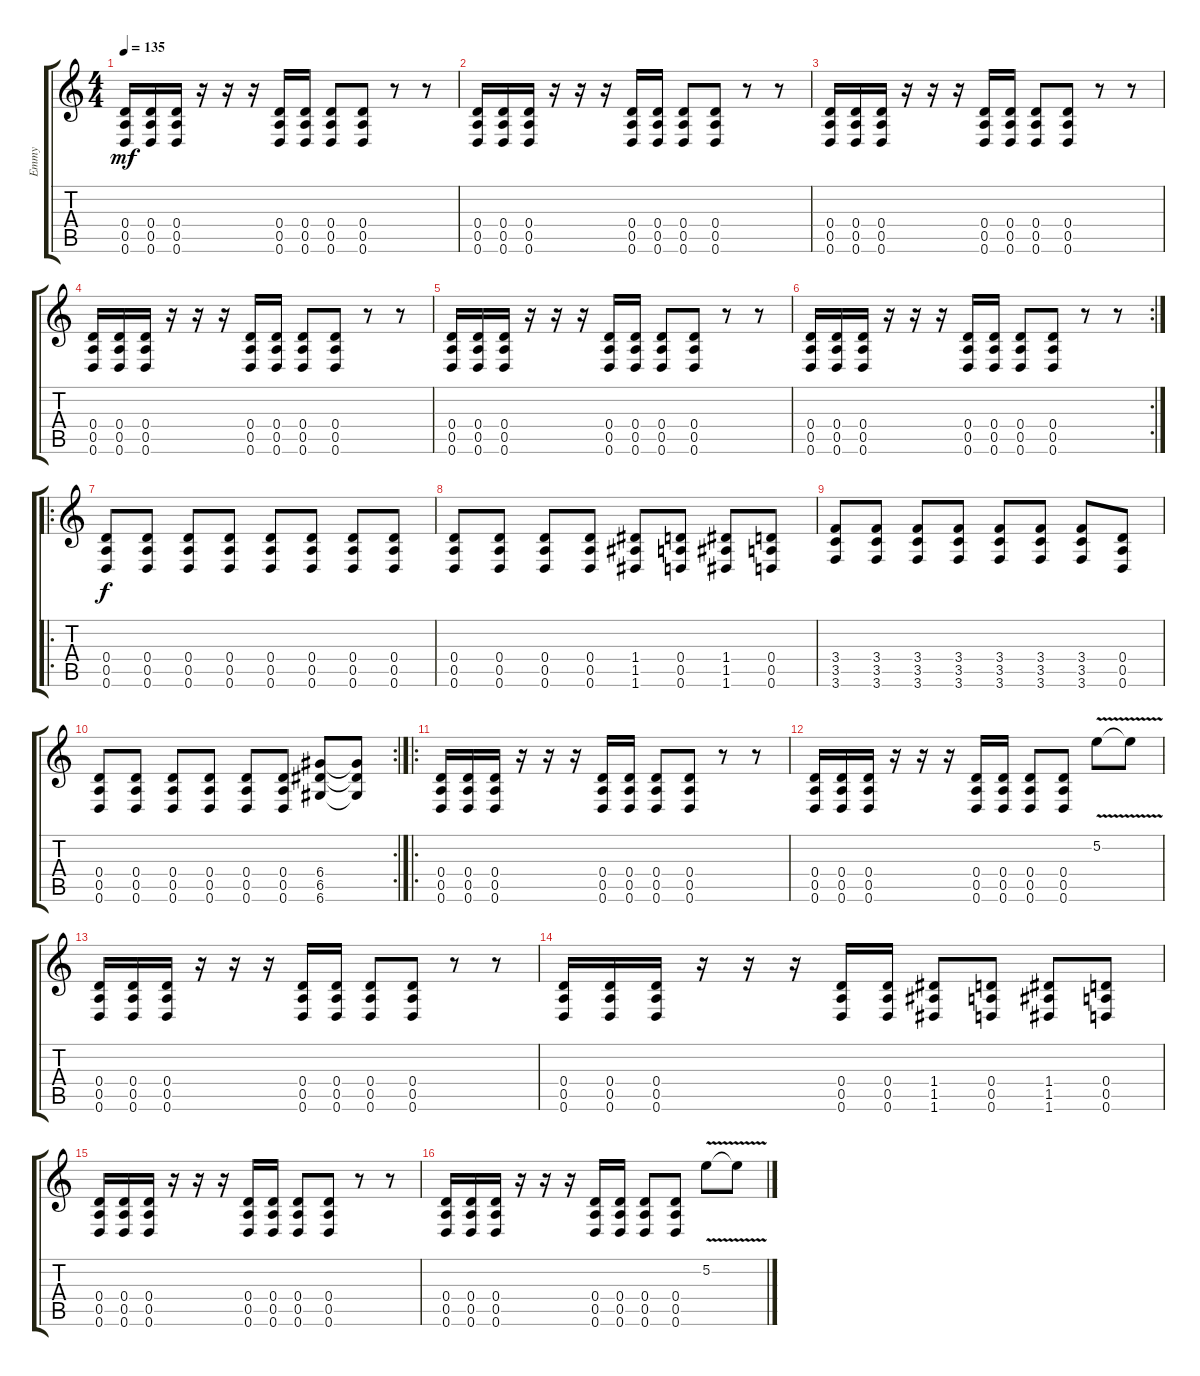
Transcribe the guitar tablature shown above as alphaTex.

\track ("Emmy" "Emmy") {instrument distortionguitar}
\staff {score tabs}
\tuning (E4 B3 G3 D3 A2 D2) {hide}
\ts (4 4)
\tempo 135
\clef g2
\ks c
(0.4 0.5 0.6).16{dy mf} (0.4 0.5 0.6).16 (0.4 0.5 0.6).16 r.16 r.16 r.16 (0.4 0.5 0.6).16 (0.4 0.5 0.6).16 (0.4 0.5 0.6).8 (0.4 0.5 0.6).8 r.8 r.8 |
(0.4 0.5 0.6).16 (0.4 0.5 0.6).16 (0.4 0.5 0.6).16 r.16 r.16 r.16 (0.4 0.5 0.6).16 (0.4 0.5 0.6).16 (0.4 0.5 0.6).8 (0.4 0.5 0.6).8 r.8 r.8 |
(0.4 0.5 0.6).16{balance 0} (0.4 0.5 0.6).16 (0.4 0.5 0.6).16 r.16 r.16 r.16 (0.4 0.5 0.6).16 (0.4 0.5 0.6).16 (0.4 0.5 0.6).8 (0.4 0.5 0.6).8 r.8 r.8 |
(0.4 0.5 0.6).16 (0.4 0.5 0.6).16 (0.4 0.5 0.6).16 r.16 r.16 r.16 (0.4 0.5 0.6).16 (0.4 0.5 0.6).16 (0.4 0.5 0.6).8 (0.4 0.5 0.6).8 r.8 r.8 |
(0.4 0.5 0.6).16 (0.4 0.5 0.6).16 (0.4 0.5 0.6).16 r.16 r.16 r.16 (0.4 0.5 0.6).16 (0.4 0.5 0.6).16 (0.4 0.5 0.6).8 (0.4 0.5 0.6).8 r.8 r.8 |
\rc 2
(0.4 0.5 0.6).16 (0.4 0.5 0.6).16 (0.4 0.5 0.6).16 r.16 r.16 r.16 (0.4 0.5 0.6).16 (0.4 0.5 0.6).16 (0.4 0.5 0.6).8 (0.4 0.5 0.6).8 r.8 r.8 |
\ro
(0.4 0.5 0.6).8{dy f} (0.4 0.5 0.6).8 (0.4 0.5 0.6).8 (0.4 0.5 0.6).8 (0.4 0.5 0.6).8 (0.4 0.5 0.6).8 (0.4 0.5 0.6).8 (0.4 0.5 0.6).8 |
(0.4 0.5 0.6).8 (0.4 0.5 0.6).8 (0.4 0.5 0.6).8 (0.4 0.5 0.6).8 (1.4 1.5 1.6).8 (0.4 0.5 0.6).8 (1.4 1.5 1.6).8 (0.4 0.5 0.6).8 |
(3.4 3.5 3.6).8 (3.4 3.5 3.6).8 (3.4 3.5 3.6).8 (3.4 3.5 3.6).8 (3.4 3.5 3.6).8 (3.4 3.5 3.6).8 (3.4 3.5 3.6).8 (0.4 0.5 0.6).8 |
\rc 2
(0.4 0.5 0.6).8 (0.4 0.5 0.6).8 (0.4 0.5 0.6).8 (0.4 0.5 0.6).8 (0.4 0.5 0.6).8 (0.4 0.5 0.6).8 (6.4 6.5 6.6).8 (6.4{t} 6.5{t} 6.6{t}).8 |
\ro
(0.4 0.5 0.6).16 (0.4 0.5 0.6).16 (0.4 0.5 0.6).16 r.16 r.16 r.16 (0.4 0.5 0.6).16 (0.4 0.5 0.6).16 (0.4 0.5 0.6).8 (0.4 0.5 0.6).8 r.8 r.8 |
(0.4 0.5 0.6).16 (0.4 0.5 0.6).16 (0.4 0.5 0.6).16 r.16 r.16 r.16 (0.4 0.5 0.6).16 (0.4 0.5 0.6).16 (0.4 0.5 0.6).8 (0.4 0.5 0.6).8 5.2{v}.8 5.2{t}.8 |
(0.4 0.5 0.6).16 (0.4 0.5 0.6).16 (0.4 0.5 0.6).16 r.16 r.16 r.16 (0.4 0.5 0.6).16 (0.4 0.5 0.6).16 (0.4 0.5 0.6).8 (0.4 0.5 0.6).8 r.8 r.8 |
(0.4 0.5 0.6).16 (0.4 0.5 0.6).16 (0.4 0.5 0.6).16 r.16 r.16 r.16 (0.4 0.5 0.6).16 (0.4 0.5 0.6).16 (1.4 1.5 1.6).8 (0.4 0.5 0.6).8 (1.4 1.5 1.6).8 (0.4 0.5 0.6).8 |
(0.4 0.5 0.6).16 (0.4 0.5 0.6).16 (0.4 0.5 0.6).16 r.16 r.16 r.16 (0.4 0.5 0.6).16 (0.4 0.5 0.6).16 (0.4 0.5 0.6).8 (0.4 0.5 0.6).8 r.8 r.8 |
(0.4 0.5 0.6).16 (0.4 0.5 0.6).16 (0.4 0.5 0.6).16 r.16 r.16 r.16 (0.4 0.5 0.6).16 (0.4 0.5 0.6).16 (0.4 0.5 0.6).8 (0.4 0.5 0.6).8 5.2{v}.8 5.2{t}.8
